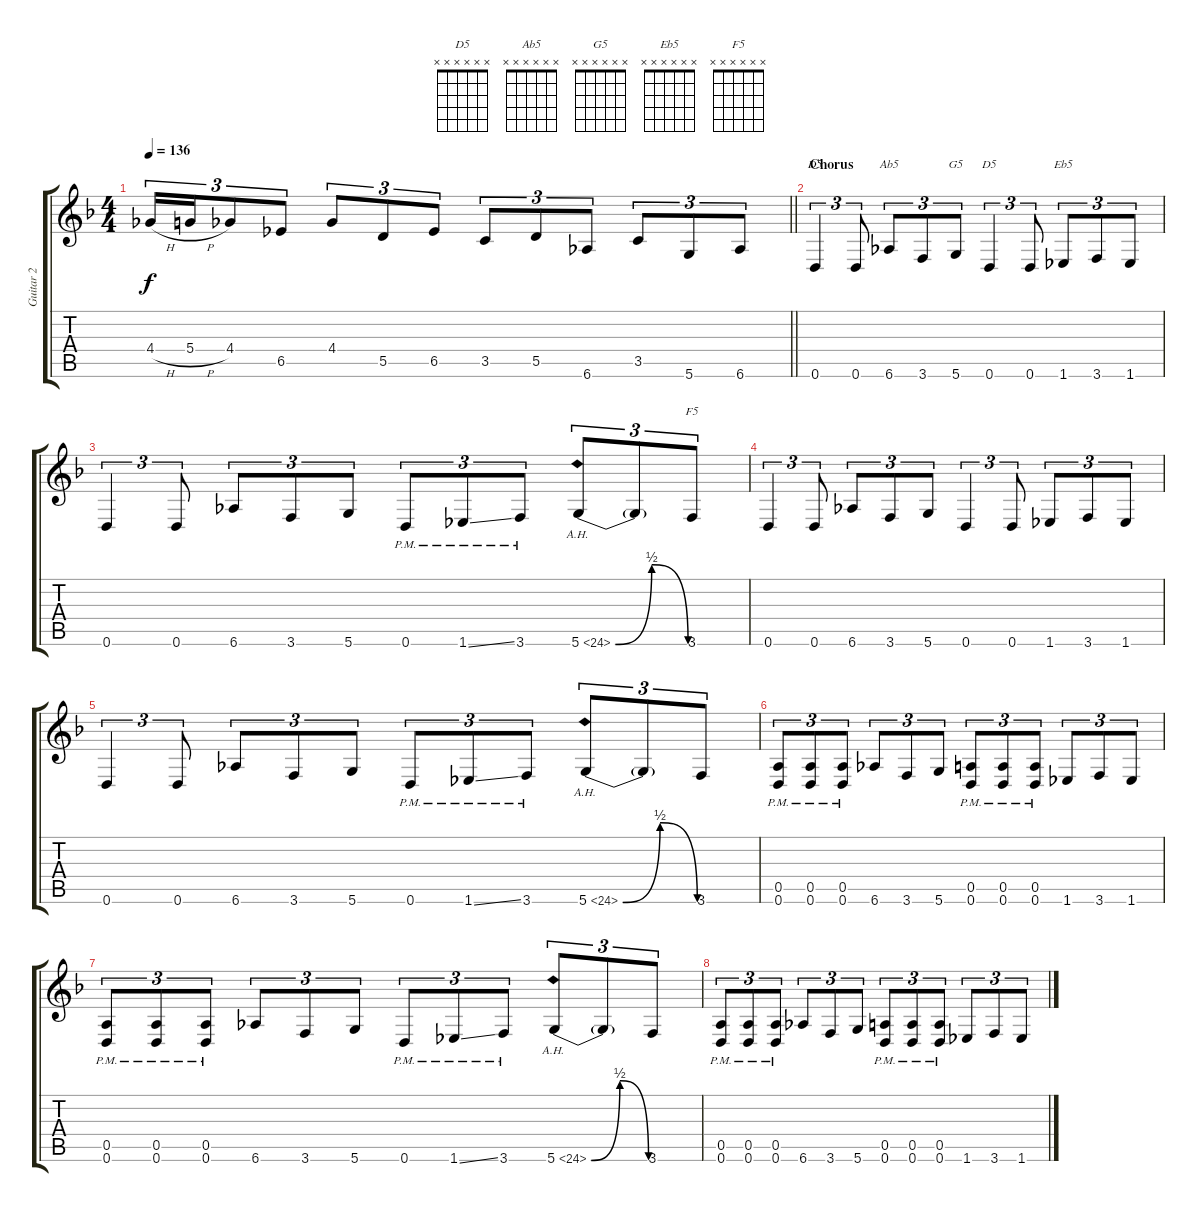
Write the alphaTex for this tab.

\track ("Guitar 2" "Guitar 2") {instrument distortionguitar}
\staff {score tabs}
\tuning (E4 B3 G3 D3 A2 D2) {hide}
\chord ("D5" x x x x 0 0)
\chord ("Ab5" x x x x x x)
\chord ("G5" x x x x x x)
\chord ("D5" x x x x x x)
\chord ("Eb5" x x x x x x)
\chord ("F5" x x x x x x)
\ts (4 4)
\tempo 136
\clef g2
\barLineRight lightlight
\ks dminor
4.4{h}.16{tu (3 2) dy f} 5.4{h}.16{tu (3 2)} 4.4.8{tu (3 2)} 6.5.8{tu (3 2)} 4.4.8{tu (3 2)} 5.5.8{tu (3 2)} 6.5.8{tu (3 2)} 3.5.8{tu (3 2)} 5.5.8{tu (3 2)} 6.6.8{tu (3 2)} 3.5.8{tu (3 2)} 5.6.8{tu (3 2)} 6.6.8{tu (3 2)} |
\section ("" "Chorus")
0.6.4{tu (3 2) ch "D5"} 0.6.8{tu (3 2)} 6.6.8{tu (3 2) ch "Ab5"} 3.6.8{tu (3 2)} 5.6.8{tu (3 2) ch "G5"} 0.6.4{tu (3 2) ch "D5"} 0.6.8{tu (3 2)} 1.6.8{tu (3 2) ch "Eb5"} 3.6.8{tu (3 2)} 1.6.8{tu (3 2)} |
0.6.4{tu (3 2)} 0.6.8{tu (3 2)} 6.6.8{tu (3 2)} 3.6.8{tu (3 2)} 5.6.8{tu (3 2)} 0.6{pm}.8{tu (3 2)} 1.6{ss pm}.8{tu (3 2)} 3.6{pm}.8{tu (3 2)} 5.6{be (bendrelease 0 0 20 2 20 2 60 0) ah 19}.8{tu (3 2)} 5.6{t}.8{tu (3 2)} 3.6.8{tu (3 2) ch "F5"} |
0.6.4{tu (3 2)} 0.6.8{tu (3 2)} 6.6.8{tu (3 2)} 3.6.8{tu (3 2)} 5.6.8{tu (3 2)} 0.6.4{tu (3 2)} 0.6.8{tu (3 2)} 1.6.8{tu (3 2)} 3.6.8{tu (3 2)} 1.6.8{tu (3 2)} |
0.6.4{tu (3 2)} 0.6.8{tu (3 2)} 6.6.8{tu (3 2)} 3.6.8{tu (3 2)} 5.6.8{tu (3 2)} 0.6{pm}.8{tu (3 2)} 1.6{ss pm}.8{tu (3 2)} 3.6{pm}.8{tu (3 2)} 5.6{be (bendrelease 0 0 20 2 20 2 60 0) ah 19}.8{tu (3 2)} 5.6{t}.8{tu (3 2)} 3.6.8{tu (3 2)} |
(0.5{pm} 0.6{pm}).8{tu (3 2)} (0.5{pm} 0.6{pm}).8{tu (3 2)} (0.5{pm} 0.6{pm}).8{tu (3 2)} 6.6.8{tu (3 2)} 3.6.8{tu (3 2)} 5.6.8{tu (3 2)} (0.5{pm} 0.6{pm}).8{tu (3 2)} (0.5{pm} 0.6{pm}).8{tu (3 2)} (0.5{pm} 0.6{pm}).8{tu (3 2)} 1.6.8{tu (3 2)} 3.6.8{tu (3 2)} 1.6.8{tu (3 2)} |
(0.5{pm} 0.6{pm}).8{tu (3 2)} (0.5{pm} 0.6{pm}).8{tu (3 2)} (0.5{pm} 0.6{pm}).8{tu (3 2)} 6.6.8{tu (3 2)} 3.6.8{tu (3 2)} 5.6.8{tu (3 2)} 0.6{pm}.8{tu (3 2)} 1.6{ss pm}.8{tu (3 2)} 3.6{pm}.8{tu (3 2)} 5.6{be (bendrelease 0 0 20 2 20 2 60 0) ah 19}.8{tu (3 2)} 5.6{t}.8{tu (3 2)} 3.6.8{tu (3 2)} |
(0.5{pm} 0.6{pm}).8{tu (3 2)} (0.5{pm} 0.6{pm}).8{tu (3 2)} (0.5{pm} 0.6{pm}).8{tu (3 2)} 6.6.8{tu (3 2)} 3.6.8{tu (3 2)} 5.6.8{tu (3 2)} (0.5{pm} 0.6{pm}).8{tu (3 2)} (0.5{pm} 0.6{pm}).8{tu (3 2)} (0.5{pm} 0.6{pm}).8{tu (3 2)} 1.6.8{tu (3 2)} 3.6.8{tu (3 2)} 1.6.8{tu (3 2)}
